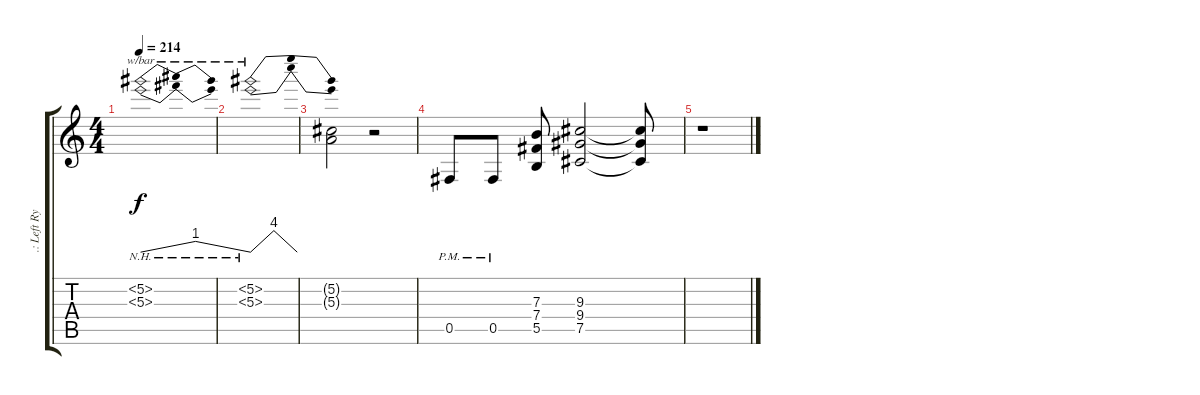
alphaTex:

\track (".: Left Rythm Guitar :." ".: Left Ry") {instrument overdrivenguitar}
\staff {score tabs}
\tuning (Db4 Ab3 E3 B2 Gb2 Db2) {hide}
\ts (4 4)
\tempo 214
\clef g2
\ks c
(5.2{nh} 5.3{nh}).1{tbe (dip default 0 0 45 4 60 0) dy f} |
(5.2{nh} 5.3{nh}).1{tbe (dip default 0 0 45 16 60 0)} |
(5.2{t} 5.3{t}).2 r.2 |
0.5{pm}.8 0.5{pm}.8 (7.3 7.4 5.5).8 (9.3 9.4 7.5).2 (9.3{t} 9.4{t} 7.5{t}).8 |
r.1
